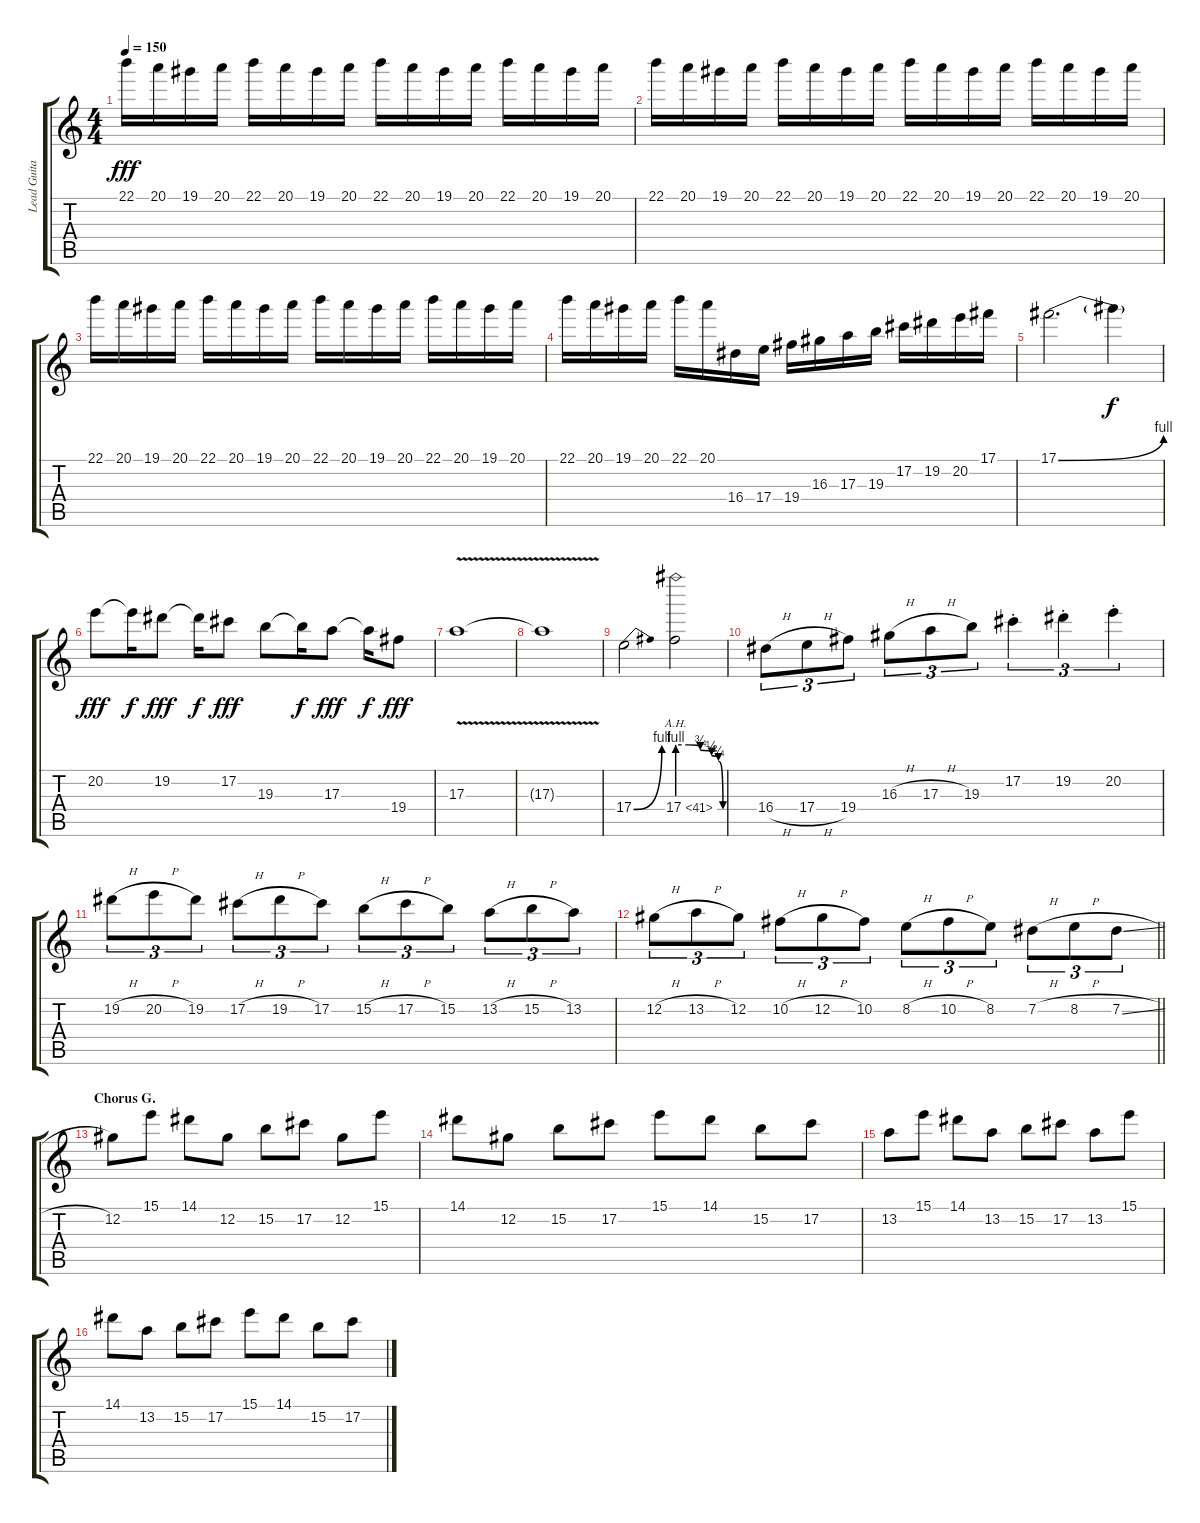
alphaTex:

\track ("Lead Guitar" "Lead Guita") {instrument distortionguitar}
\staff {score tabs}
\tuning (Db4 Ab3 E3 B2 Gb2 B1) {hide}
\ts (4 4)
\tempo 150
\clef g2
\ks c
22.1.16{dy fff} 20.1.16 19.1.16 20.1.16 22.1.16 20.1.16 19.1.16 20.1.16 22.1.16 20.1.16 19.1.16 20.1.16 22.1.16 20.1.16 19.1.16 20.1.16 |
22.1.16 20.1.16 19.1.16 20.1.16 22.1.16 20.1.16 19.1.16 20.1.16 22.1.16 20.1.16 19.1.16 20.1.16 22.1.16 20.1.16 19.1.16 20.1.16 |
22.1.16 20.1.16 19.1.16 20.1.16 22.1.16 20.1.16 19.1.16 20.1.16 22.1.16 20.1.16 19.1.16 20.1.16 22.1.16 20.1.16 19.1.16 20.1.16 |
22.1.16 20.1.16 19.1.16 20.1.16 22.1.16 20.1.16 16.4.16 17.4.16 19.4.16 16.3.16 17.3.16 19.3.16 17.2.16 19.2.16 20.2.16 17.1.16 |
17.1{be (bend 0 0 60 4)}.2{d} 17.1{t}.4{dy f} |
20.2.8{dy fff} 20.2{t}.16{dy f} 19.2.8{dy fff} 19.2{t}.16{dy f} 17.2.8{dy fff} 19.3.8 19.3{t}.16{dy f} 17.3.8{dy fff} 17.3{t}.16{dy f} 19.4.8{dy fff} |
17.3{v}.1 |
17.3{t}.1 |
17.4{be (bend 0 0 60 4)}.2 17.4{be (custom 0 4 15 4 30 3 45 2 54 1 60 0) ah 24}.2 |
16.4{h}.8{tu (3 2)} 17.4{h}.8{tu (3 2)} 19.4.8{tu (3 2)} 16.3{h}.8{tu (3 2)} 17.3{h}.8{tu (3 2)} 19.3.8{tu (3 2)} 17.2{st}.4{tu (3 2)} 19.2{st}.4{tu (3 2)} 20.2{st}.4{tu (3 2)} |
19.2{h}.8{tu (3 2)} 20.2{h}.8{tu (3 2)} 19.2.8{tu (3 2)} 17.2{h}.8{tu (3 2)} 19.2{h}.8{tu (3 2)} 17.2.8{tu (3 2)} 15.2{h}.8{tu (3 2)} 17.2{h}.8{tu (3 2)} 15.2.8{tu (3 2)} 13.2{h}.8{tu (3 2)} 15.2{h}.8{tu (3 2)} 13.2.8{tu (3 2)} |
\barLineRight lightlight
12.2{h}.8{tu (3 2)} 13.2{h}.8{tu (3 2)} 12.2.8{tu (3 2)} 10.2{h}.8{tu (3 2)} 12.2{h}.8{tu (3 2)} 10.2.8{tu (3 2)} 8.2{h}.8{tu (3 2)} 10.2{h}.8{tu (3 2)} 8.2.8{tu (3 2)} 7.2{h}.8{tu (3 2)} 8.2{h}.8{tu (3 2)} 7.2{sl}.8{tu (3 2)} |
\section ("" "Chorus G.")
12.2.8 15.1.8 14.1.8 12.2.8 15.2.8 17.2.8 12.2.8 15.1.8 |
14.1.8 12.2.8 15.2.8 17.2.8 15.1.8 14.1.8 15.2.8 17.2.8 |
13.2.8 15.1.8 14.1.8 13.2.8 15.2.8 17.2.8 13.2.8 15.1.8 |
14.1.8 13.2.8 15.2.8 17.2.8 15.1.8 14.1.8 15.2.8 17.2.8
